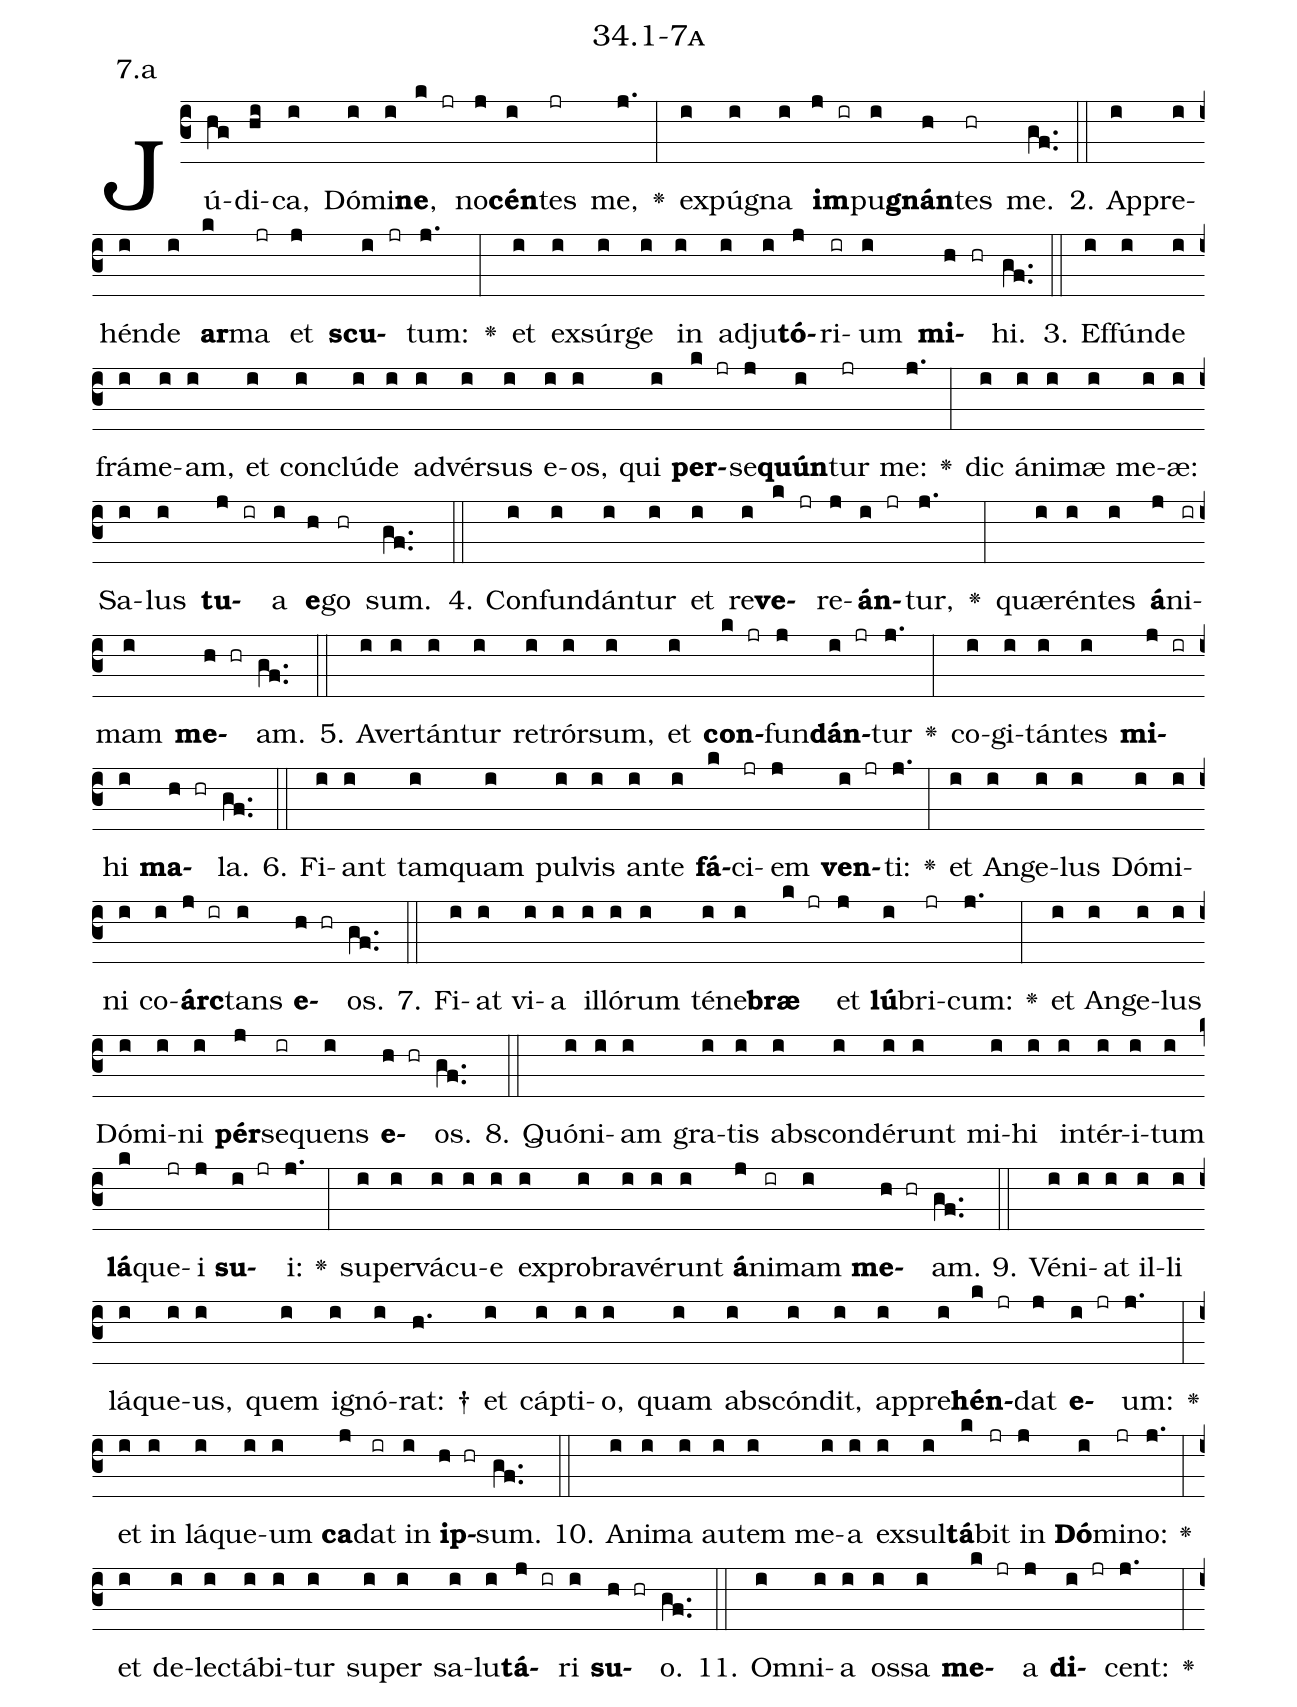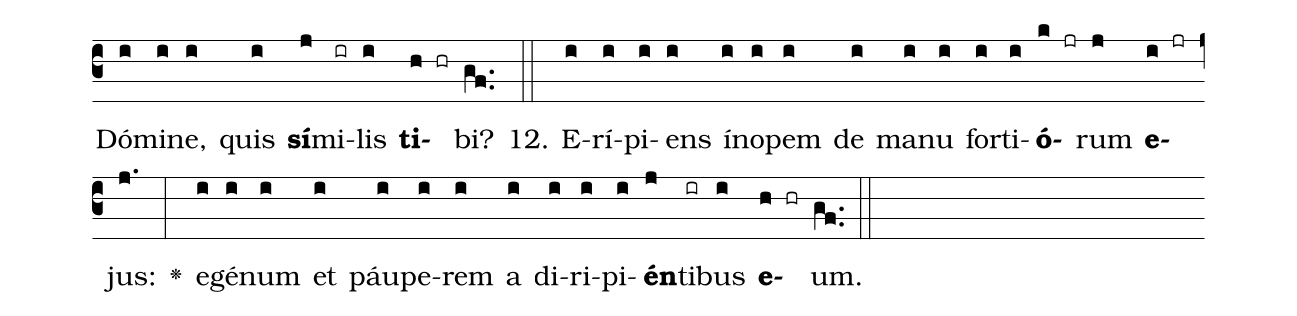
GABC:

name: 34.1-7a;
annotation: 7.a;
%%
(c3)Jú(hg)di(hi)ca,(i) Dó(i)mi(i)<b>ne</b>,(k jr) no(j)<b>cén</b>(i)tes(jr) me,(j.) <v>\greheightstar</v>(:) ex(i)pú(i)gna(i) <b>im</b>(j ir)pu(i)<b>gnán</b>(h)tes(hr) me.(gf..) (::)
2. Ap(i)pre(i)hén(i)de(i) <b>ar</b>(k)ma(jr) et(j) <b>scu</b>(i jr)tum:(j.) <v>\greheightstar</v>(:) et(i) ex(i)súr(i)ge(i) in(i) ad(i)ju(i)<b>tó</b>(j)ri(ir)um(i) <b>mi</b>(h hr)hi.(gf..) (::)
3. Ef(i)fún(i)de(i) frá(i)me(i)am,(i) et(i) con(i)clú(i)de(i) ad(i)vér(i)sus(i) e(i)os,(i) qui(i) <b>per</b>(k jr)se(j)<b>quún</b>(i)tur(jr) me:(j.) <v>\greheightstar</v>(:) dic(i) á(i)ni(i)mæ(i) me(i)æ:(i) Sa(i)lus(i) <b>tu</b>(j ir)a(i) <b>e</b>(h)go(hr) sum.(gf..) (::)
4. Con(i)fun(i)dán(i)tur(i) et(i) re(i)<b>ve</b>(k jr)re(j)<b>án</b>(i jr)tur,(j.) <v>\greheightstar</v>(:) quæ(i)rén(i)tes(i) <b>á</b>(j)ni(ir)mam(i) <b>me</b>(h hr)am.(gf..) (::)
5. A(i)ver(i)tán(i)tur(i) re(i)trór(i)sum,(i) et(i) <b>con</b>(k jr)fun(j)<b>dán</b>(i jr)tur(j.) <v>\greheightstar</v>(:) co(i)gi(i)tán(i)tes(i) <b>mi</b>(j ir)hi(i) <b>ma</b>(h hr)la.(gf..) (::)
6. Fi(i)ant(i) tam(i)quam(i) pul(i)vis(i) an(i)te(i) <b>fá</b>(k)ci(jr)em(j) <b>ven</b>(i jr)ti:(j.) <v>\greheightstar</v>(:) et(i) An(i)ge(i)lus(i) Dó(i)mi(i)ni(i) co(i)<b>árc</b>(j ir)tans(i) <b>e</b>(h hr)os.(gf..) (::)
7. Fi(i)at(i) vi(i)a(i) il(i)ló(i)rum(i) té(i)ne(i)<b>bræ</b>(k jr) et(j) <b>lú</b>(i)bri(jr)cum:(j.) <v>\greheightstar</v>(:) et(i) An(i)ge(i)lus(i) Dó(i)mi(i)ni(i) <b>pér</b>(j)se(ir)quens(i) <b>e</b>(h hr)os.(gf..) (::)
8. Quón(i)i(i)am(i) gra(i)tis(i) abs(i)con(i)dé(i)runt(i) mi(i)hi(i) in(i)tér(i)i(i)tum(i) <b>lá</b>(k)que(jr)i(j) <b>su</b>(i jr)i:(j.) <v>\greheightstar</v>(:) su(i)per(i)vá(i)cu(i)e(i) ex(i)pro(i)bra(i)vé(i)runt(i) <b>á</b>(j)ni(ir)mam(i) <b>me</b>(h hr)am.(gf..) (::)
9. Vé(i)ni(i)at(i) il(i)li(i) lá(i)que(i)us,(i) quem(i) i(i)gnó(i)rat: †(h.) et(i) cáp(i)ti(i)o,(i) quam(i) abs(i)cón(i)dit,(i) ap(i)pre(i)<b>hén</b>(k jr)dat(j) <b>e</b>(i jr)um:(j.) <v>\greheightstar</v>(:) et(i) in(i) lá(i)que(i)um(i) <b>ca</b>(j)dat(ir) in(i) <b>ip</b>(h hr)sum.(gf..) (::)
10. A(i)ni(i)ma(i) au(i)tem(i) me(i)a(i) ex(i)sul(i)<b>tá</b>(k)bit(jr) in(j) <b>Dó</b>(i)mi(jr)no:(j.) <v>\greheightstar</v>(:) et(i) de(i)lec(i)tá(i)bi(i)tur(i) su(i)per(i) sa(i)lu(i)<b>tá</b>(j ir)ri(i) <b>su</b>(h hr)o.(gf..) (::)
11. Om(i)ni(i)a(i) os(i)sa(i) <b>me</b>(k jr)a(j) <b>di</b>(i jr)cent:(j.) <v>\greheightstar</v>(:) Dó(i)mi(i)ne,(i) quis(i) <b>sí</b>(j)mi(ir)lis(i) <b>ti</b>(h hr)bi?(gf..) (::)
12. E(i)rí(i)pi(i)ens(i) ín(i)o(i)pem(i) de(i) ma(i)nu(i) for(i)ti(i)<b>ó</b>(k jr)rum(j) <b>e</b>(i jr)jus:(j.) <v>\greheightstar</v>(:) e(i)gé(i)num(i) et(i) páu(i)pe(i)rem(i) a(i) di(i)ri(i)pi(i)<b>én</b>(j)ti(ir)bus(i) <b>e</b>(h hr)um.(gf..) (::)
